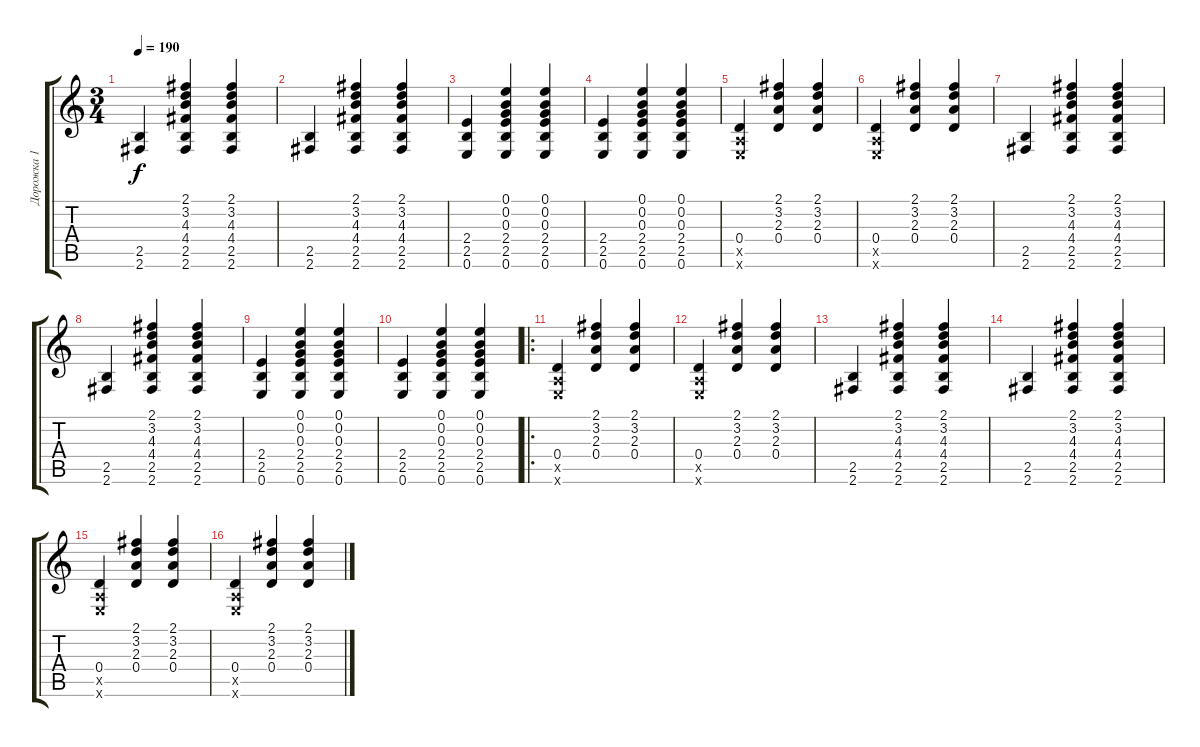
\track ("Дорожка 1" "Дорожка 1") {instrument acousticguitarsteel}
\staff {score tabs}
\tuning (E4 B3 G3 D3 A2 E2) {hide}
\ts (3 4)
\tempo 190
\clef g2
\ks c
(2.5 2.6).4{dy f} (2.1 3.2 4.3 4.4 2.5 2.6).4 (2.1 3.2 4.3 4.4 2.5 2.6).4 |
(2.5 2.6).4 (2.1 3.2 4.3 4.4 2.5 2.6).4 (2.1 3.2 4.3 4.4 2.5 2.6).4 |
(2.4 2.5 0.6).4 (0.1 0.2 0.3 2.4 2.5 0.6).4 (0.1 0.2 0.3 2.4 2.5 0.6).4 |
(2.4 2.5 0.6).4 (0.1 0.2 0.3 2.4 2.5 0.6).4 (0.1 0.2 0.3 2.4 2.5 0.6).4 |
(0.4 0.5{x} 0.6{x}).4 (2.1 3.2 2.3 0.4).4 (2.1 3.2 2.3 0.4).4 |
(0.4 0.5{x} 0.6{x}).4 (2.1 3.2 2.3 0.4).4 (2.1 3.2 2.3 0.4).4 |
(2.5 2.6).4 (2.1 3.2 4.3 4.4 2.5 2.6).4 (2.1 3.2 4.3 4.4 2.5 2.6).4 |
(2.5 2.6).4 (2.1 3.2 4.3 4.4 2.5 2.6).4 (2.1 3.2 4.3 4.4 2.5 2.6).4 |
(2.4 2.5 0.6).4 (0.1 0.2 0.3 2.4 2.5 0.6).4 (0.1 0.2 0.3 2.4 2.5 0.6).4 |
(2.4 2.5 0.6).4 (0.1 0.2 0.3 2.4 2.5 0.6).4 (0.1 0.2 0.3 2.4 2.5 0.6).4 |
\ro
(0.4 0.5{x} 0.6{x}).4 (2.1 3.2 2.3 0.4).4 (2.1 3.2 2.3 0.4).4 |
(0.4 0.5{x} 0.6{x}).4 (2.1 3.2 2.3 0.4).4 (2.1 3.2 2.3 0.4).4 |
(2.5 2.6).4 (2.1 3.2 4.3 4.4 2.5 2.6).4 (2.1 3.2 4.3 4.4 2.5 2.6).4 |
(2.5 2.6).4 (2.1 3.2 4.3 4.4 2.5 2.6).4 (2.1 3.2 4.3 4.4 2.5 2.6).4 |
(0.4 0.5{x} 0.6{x}).4 (2.1 3.2 2.3 0.4).4 (2.1 3.2 2.3 0.4).4 |
(0.4 0.5{x} 0.6{x}).4 (2.1 3.2 2.3 0.4).4 (2.1 3.2 2.3 0.4).4
